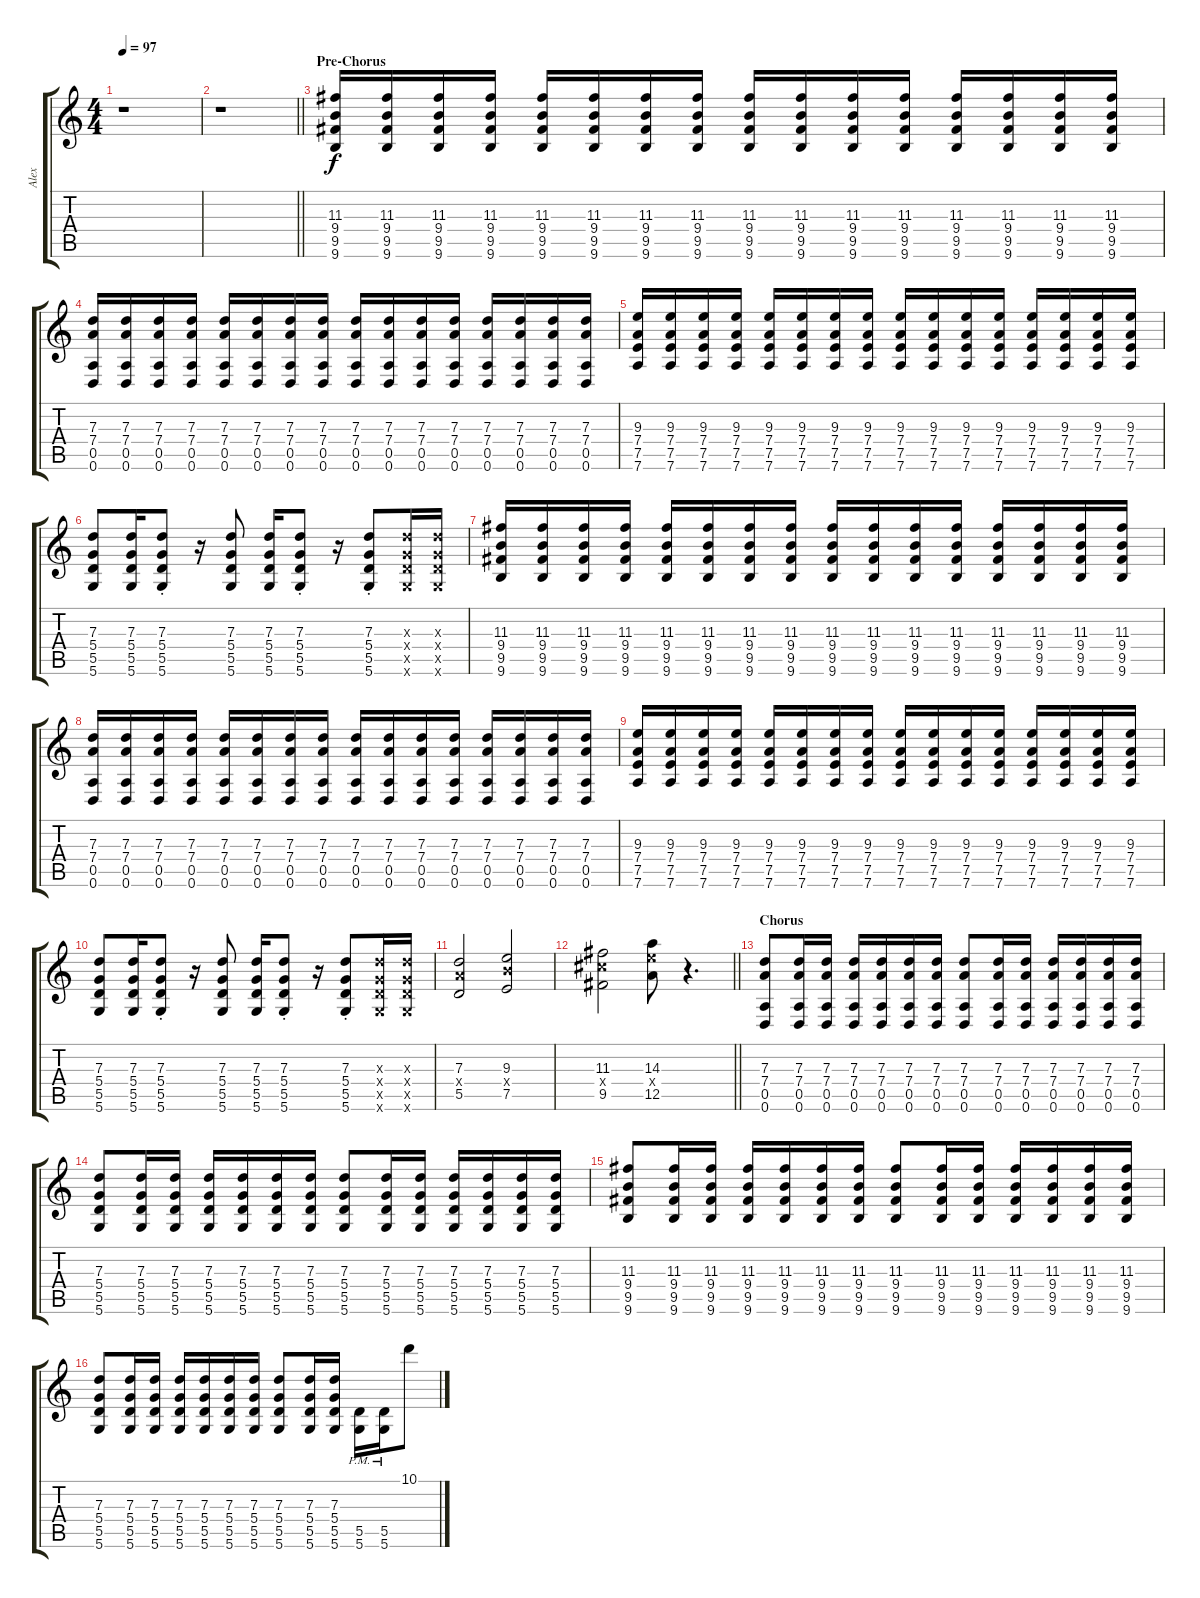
\track ("Alex" "Alex") {instrument distortionguitar}
\staff {score tabs}
\tuning (E4 B3 G3 D3 A2 D2) {hide}
\ts (4 4)
\tempo 97
\clef g2
\ks c
r.1{dy f} |
\barLineRight lightlight
r.1 |
\section ("" "Pre-Chorus")
(11.3 9.4 9.5 9.6).16 (11.3 9.4 9.5 9.6).16 (11.3 9.4 9.5 9.6).16 (11.3 9.4 9.5 9.6).16 (11.3 9.4 9.5 9.6).16 (11.3 9.4 9.5 9.6).16 (11.3 9.4 9.5 9.6).16 (11.3 9.4 9.5 9.6).16 (11.3 9.4 9.5 9.6).16 (11.3 9.4 9.5 9.6).16 (11.3 9.4 9.5 9.6).16 (11.3 9.4 9.5 9.6).16 (11.3 9.4 9.5 9.6).16 (11.3 9.4 9.5 9.6).16 (11.3 9.4 9.5 9.6).16 (11.3 9.4 9.5 9.6).16 |
(7.3 7.4 0.5 0.6).16 (7.3 7.4 0.5 0.6).16 (7.3 7.4 0.5 0.6).16 (7.3 7.4 0.5 0.6).16 (7.3 7.4 0.5 0.6).16 (7.3 7.4 0.5 0.6).16 (7.3 7.4 0.5 0.6).16 (7.3 7.4 0.5 0.6).16 (7.3 7.4 0.5 0.6).16 (7.3 7.4 0.5 0.6).16 (7.3 7.4 0.5 0.6).16 (7.3 7.4 0.5 0.6).16 (7.3 7.4 0.5 0.6).16 (7.3 7.4 0.5 0.6).16 (7.3 7.4 0.5 0.6).16 (7.3 7.4 0.5 0.6).16 |
(9.3 7.4 7.5 7.6).16 (9.3 7.4 7.5 7.6).16 (9.3 7.4 7.5 7.6).16 (9.3 7.4 7.5 7.6).16 (9.3 7.4 7.5 7.6).16 (9.3 7.4 7.5 7.6).16 (9.3 7.4 7.5 7.6).16 (9.3 7.4 7.5 7.6).16 (9.3 7.4 7.5 7.6).16 (9.3 7.4 7.5 7.6).16 (9.3 7.4 7.5 7.6).16 (9.3 7.4 7.5 7.6).16 (9.3 7.4 7.5 7.6).16 (9.3 7.4 7.5 7.6).16 (9.3 7.4 7.5 7.6).16 (9.3 7.4 7.5 7.6).16 |
(7.3 5.4 5.5 5.6).8 (7.3 5.4 5.5 5.6).16 (7.3{st} 5.4{st} 5.5{st} 5.6{st}).8 r.16 (7.3 5.4 5.5 5.6).8 (7.3 5.4 5.5 5.6).16 (7.3{st} 5.4{st} 5.5{st} 5.6{st}).8 r.16 (7.3{st} 5.4{st} 5.5{st} 5.6{st}).8 (7.3{x} 5.4{x} 5.5{x} 5.6{x}).16 (7.3{x} 5.4{x} 5.5{x} 5.6{x}).16 |
(11.3 9.4 9.5 9.6).16 (11.3 9.4 9.5 9.6).16 (11.3 9.4 9.5 9.6).16 (11.3 9.4 9.5 9.6).16 (11.3 9.4 9.5 9.6).16 (11.3 9.4 9.5 9.6).16 (11.3 9.4 9.5 9.6).16 (11.3 9.4 9.5 9.6).16 (11.3 9.4 9.5 9.6).16 (11.3 9.4 9.5 9.6).16 (11.3 9.4 9.5 9.6).16 (11.3 9.4 9.5 9.6).16 (11.3 9.4 9.5 9.6).16 (11.3 9.4 9.5 9.6).16 (11.3 9.4 9.5 9.6).16 (11.3 9.4 9.5 9.6).16 |
(7.3 7.4 0.5 0.6).16 (7.3 7.4 0.5 0.6).16 (7.3 7.4 0.5 0.6).16 (7.3 7.4 0.5 0.6).16 (7.3 7.4 0.5 0.6).16 (7.3 7.4 0.5 0.6).16 (7.3 7.4 0.5 0.6).16 (7.3 7.4 0.5 0.6).16 (7.3 7.4 0.5 0.6).16 (7.3 7.4 0.5 0.6).16 (7.3 7.4 0.5 0.6).16 (7.3 7.4 0.5 0.6).16 (7.3 7.4 0.5 0.6).16 (7.3 7.4 0.5 0.6).16 (7.3 7.4 0.5 0.6).16 (7.3 7.4 0.5 0.6).16 |
(9.3 7.4 7.5 7.6).16 (9.3 7.4 7.5 7.6).16 (9.3 7.4 7.5 7.6).16 (9.3 7.4 7.5 7.6).16 (9.3 7.4 7.5 7.6).16 (9.3 7.4 7.5 7.6).16 (9.3 7.4 7.5 7.6).16 (9.3 7.4 7.5 7.6).16 (9.3 7.4 7.5 7.6).16 (9.3 7.4 7.5 7.6).16 (9.3 7.4 7.5 7.6).16 (9.3 7.4 7.5 7.6).16 (9.3 7.4 7.5 7.6).16 (9.3 7.4 7.5 7.6).16 (9.3 7.4 7.5 7.6).16 (9.3 7.4 7.5 7.6).16 |
(7.3 5.4 5.5 5.6).8 (7.3 5.4 5.5 5.6).16 (7.3{st} 5.4{st} 5.5{st} 5.6{st}).8 r.16 (7.3 5.4 5.5 5.6).8 (7.3 5.4 5.5 5.6).16 (7.3{st} 5.4{st} 5.5{st} 5.6{st}).8 r.16 (7.3{st} 5.4{st} 5.5{st} 5.6{st}).8 (7.3{x} 5.4{x} 5.5{x} 5.6{x}).16 (7.3{x} 5.4{x} 5.5{x} 5.6{x}).16 |
(7.3 7.4{x} 5.5).2 (9.3 9.4{x} 7.5).2 |
\barLineRight lightlight
(11.3 11.4{x} 9.5).2 (14.3 14.4{x} 12.5).8 r.4{d} |
\section ("" "Chorus")
(7.3 7.4 0.5 0.6).8 (7.3 7.4 0.5 0.6).16 (7.3 7.4 0.5 0.6).16 (7.3 7.4 0.5 0.6).16 (7.3 7.4 0.5 0.6).16 (7.3 7.4 0.5 0.6).16 (7.3 7.4 0.5 0.6).16 (7.3 7.4 0.5 0.6).8 (7.3 7.4 0.5 0.6).16 (7.3 7.4 0.5 0.6).16 (7.3 7.4 0.5 0.6).16 (7.3 7.4 0.5 0.6).16 (7.3 7.4 0.5 0.6).16 (7.3 7.4 0.5 0.6).16 |
(7.3 5.4 5.5 5.6).8 (7.3 5.4 5.5 5.6).16 (7.3 5.4 5.5 5.6).16 (7.3 5.4 5.5 5.6).16 (7.3 5.4 5.5 5.6).16 (7.3 5.4 5.5 5.6).16 (7.3 5.4 5.5 5.6).16 (7.3 5.4 5.5 5.6).8 (7.3 5.4 5.5 5.6).16 (7.3 5.4 5.5 5.6).16 (7.3 5.4 5.5 5.6).16 (7.3 5.4 5.5 5.6).16 (7.3 5.4 5.5 5.6).16 (7.3 5.4 5.5 5.6).16 |
(11.3 9.4 9.5 9.6).8 (11.3 9.4 9.5 9.6).16 (11.3 9.4 9.5 9.6).16 (11.3 9.4 9.5 9.6).16 (11.3 9.4 9.5 9.6).16 (11.3 9.4 9.5 9.6).16 (11.3 9.4 9.5 9.6).16 (11.3 9.4 9.5 9.6).8 (11.3 9.4 9.5 9.6).16 (11.3 9.4 9.5 9.6).16 (11.3 9.4 9.5 9.6).16 (11.3 9.4 9.5 9.6).16 (11.3 9.4 9.5 9.6).16 (11.3 9.4 9.5 9.6).16 |
(7.3 5.4 5.5 5.6).8 (7.3 5.4 5.5 5.6).16 (7.3 5.4 5.5 5.6).16 (7.3 5.4 5.5 5.6).16 (7.3 5.4 5.5 5.6).16 (7.3 5.4 5.5 5.6).16 (7.3 5.4 5.5 5.6).16 (7.3 5.4 5.5 5.6).8 (7.3 5.4 5.5 5.6).16 (7.3 5.4 5.5 5.6).16 (5.5{pm} 5.6{pm}).16 (5.5{pm} 5.6{pm}).16 10.1.8
